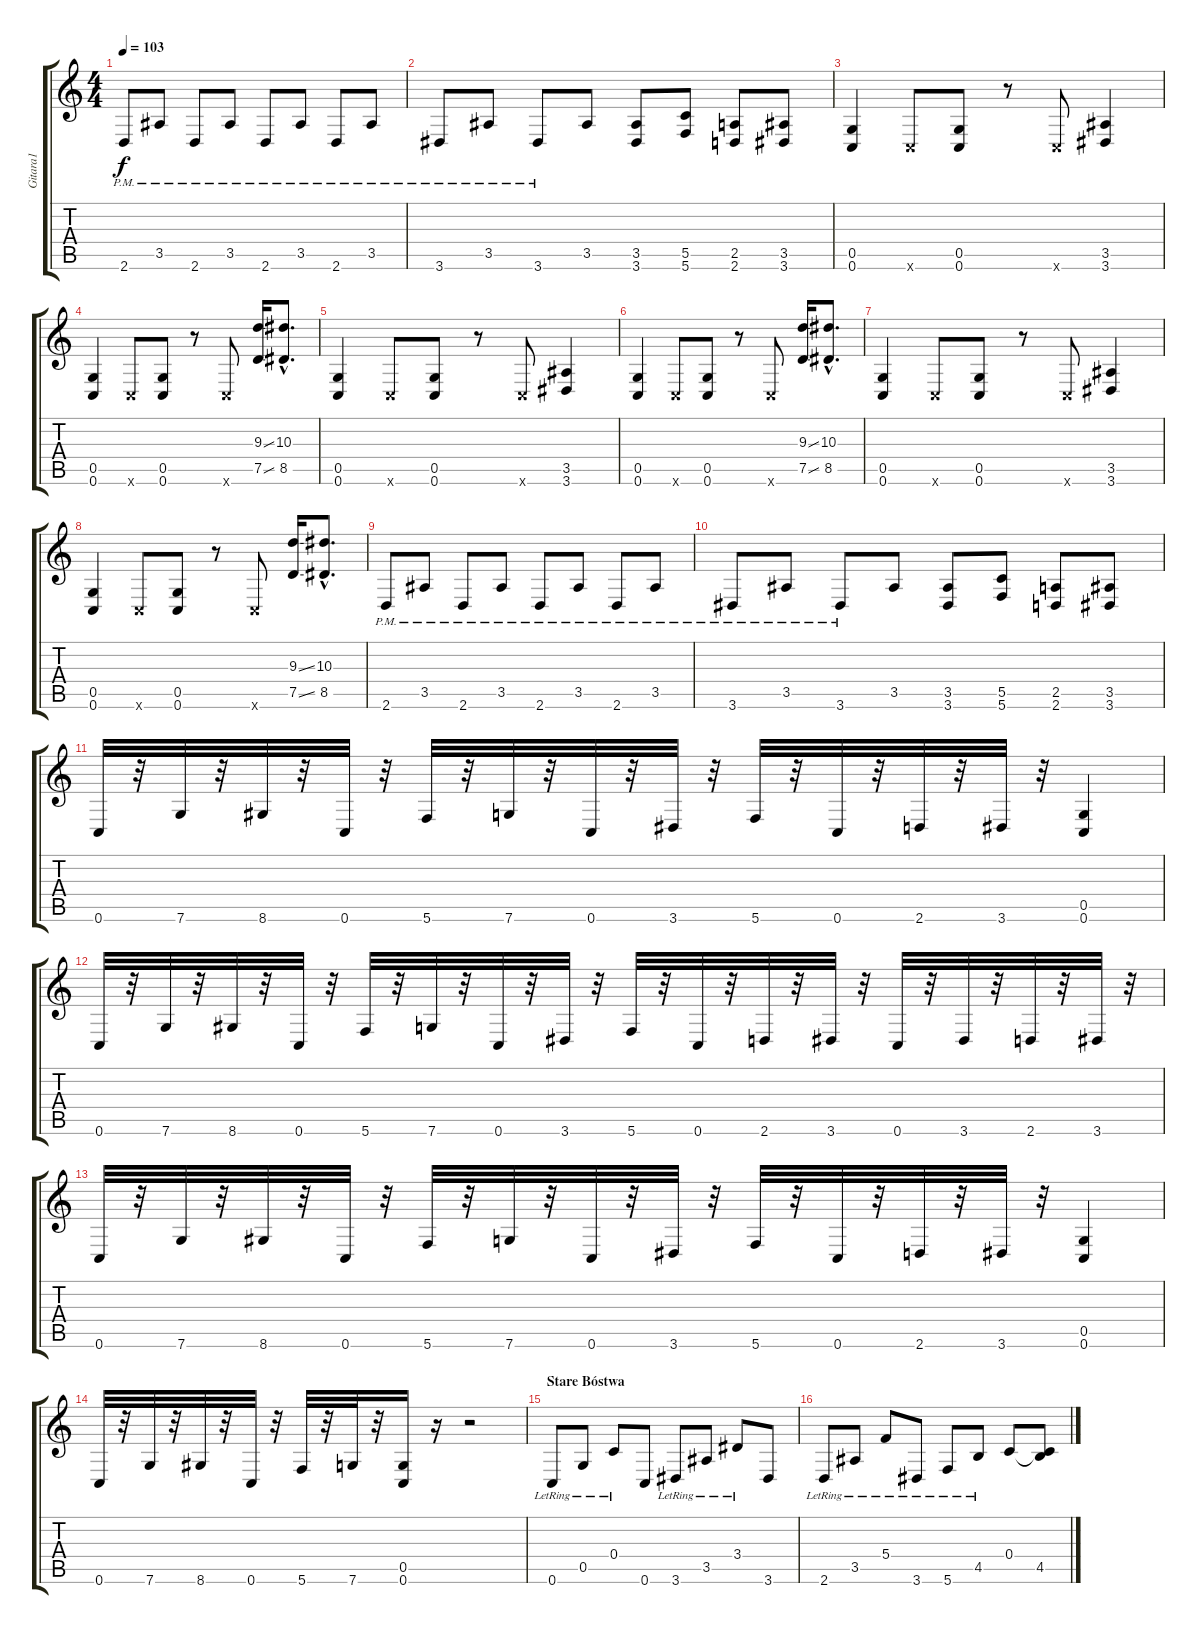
\track ("Gitara1" "Gitara1") {instrument distortionguitar}
\staff {score tabs}
\tuning (D4 A3 F3 C3 G2 C2) {hide}
\ts (4 4)
\tempo 103
\clef g2
\ks c
2.6{pm}.8{dy f} 3.5{pm}.8 2.6{pm}.8 3.5{pm}.8 2.6{pm}.8 3.5{pm}.8 2.6{pm}.8 3.5{pm}.8 |
3.6{pm}.8 3.5{pm}.8 3.6{pm}.8 3.5.8 (3.5 3.6).8 (5.5 5.6).8 (2.5 2.6).8 (3.5 3.6).8 |
(0.5 0.6).4 0.6{x}.8 (0.5 0.6).8 r.8 0.6{x}.8 (3.5 3.6).4 |
(0.5 0.6).4 0.6{x}.8 (0.5 0.6).8 r.8 0.6{x}.8 (9.3{ss} 7.5{ss}).16 (10.3{hac} 8.5{hac}).8{d} |
(0.5 0.6).4{volume 16 balance 2 instrument distortionguitar} 0.6{x}.8 (0.5 0.6).8 r.8 0.6{x}.8 (3.5 3.6).4 |
(0.5 0.6).4 0.6{x}.8 (0.5 0.6).8 r.8 0.6{x}.8 (9.3{ss} 7.5{ss}).16 (10.3{hac} 8.5{hac}).8{d} |
(0.5 0.6).4 0.6{x}.8 (0.5 0.6).8 r.8 0.6{x}.8 (3.5 3.6).4 |
(0.5 0.6).4 0.6{x}.8 (0.5 0.6).8 r.8 0.6{x}.8 (9.3{ss} 7.5{ss}).16 (10.3{hac} 8.5{hac}).8{d} |
2.6{pm}.8 3.5{pm}.8 2.6{pm}.8 3.5{pm}.8 2.6{pm}.8 3.5{pm}.8 2.6{pm}.8 3.5{pm}.8 |
3.6{pm}.8 3.5{pm}.8 3.6{pm}.8 3.5.8 (3.5 3.6).8 (5.5 5.6).8 (2.5 2.6).8 (3.5 3.6).8 |
0.6.32 r.32 7.6.32 r.32 8.6.32 r.32 0.6.32 r.32 5.6.32 r.32 7.6.32 r.32 0.6.32 r.32 3.6.32 r.32 5.6.32 r.32 0.6.32 r.32 2.6.32 r.32 3.6.32 r.32 (0.5 0.6).4 |
0.6.32 r.32 7.6.32 r.32 8.6.32 r.32 0.6.32 r.32 5.6.32 r.32 7.6.32 r.32 0.6.32 r.32 3.6.32 r.32 5.6.32 r.32 0.6.32 r.32 2.6.32 r.32 3.6.32 r.32 0.6.32 r.32 3.6.32 r.32 2.6.32 r.32 3.6.32 r.32 |
0.6.32 r.32 7.6.32 r.32 8.6.32 r.32 0.6.32 r.32 5.6.32 r.32 7.6.32 r.32 0.6.32 r.32 3.6.32 r.32 5.6.32 r.32 0.6.32 r.32 2.6.32 r.32 3.6.32 r.32 (0.5 0.6).4 |
0.6.32 r.32 7.6.32 r.32 8.6.32 r.32 0.6.32 r.32 5.6.32 r.32 7.6.32 r.32 (0.5 0.6).16 r.16 r.2 |
\section ("" "Stare Bóstwa")
0.6{lr}.8{volume 8 balance 2 instrument acousticguitarnylon} 0.5{lr}.8 0.4{lr}.8 0.6.8 3.6{lr}.8 3.5{lr}.8 3.4{lr}.8 3.6.8 |
2.6{lr}.8 3.5{lr}.8 5.4{lr}.8 3.6{lr}.8 5.6{lr}.8 4.5{lr}.8 0.4.8 (0.4{t} 4.5).8
